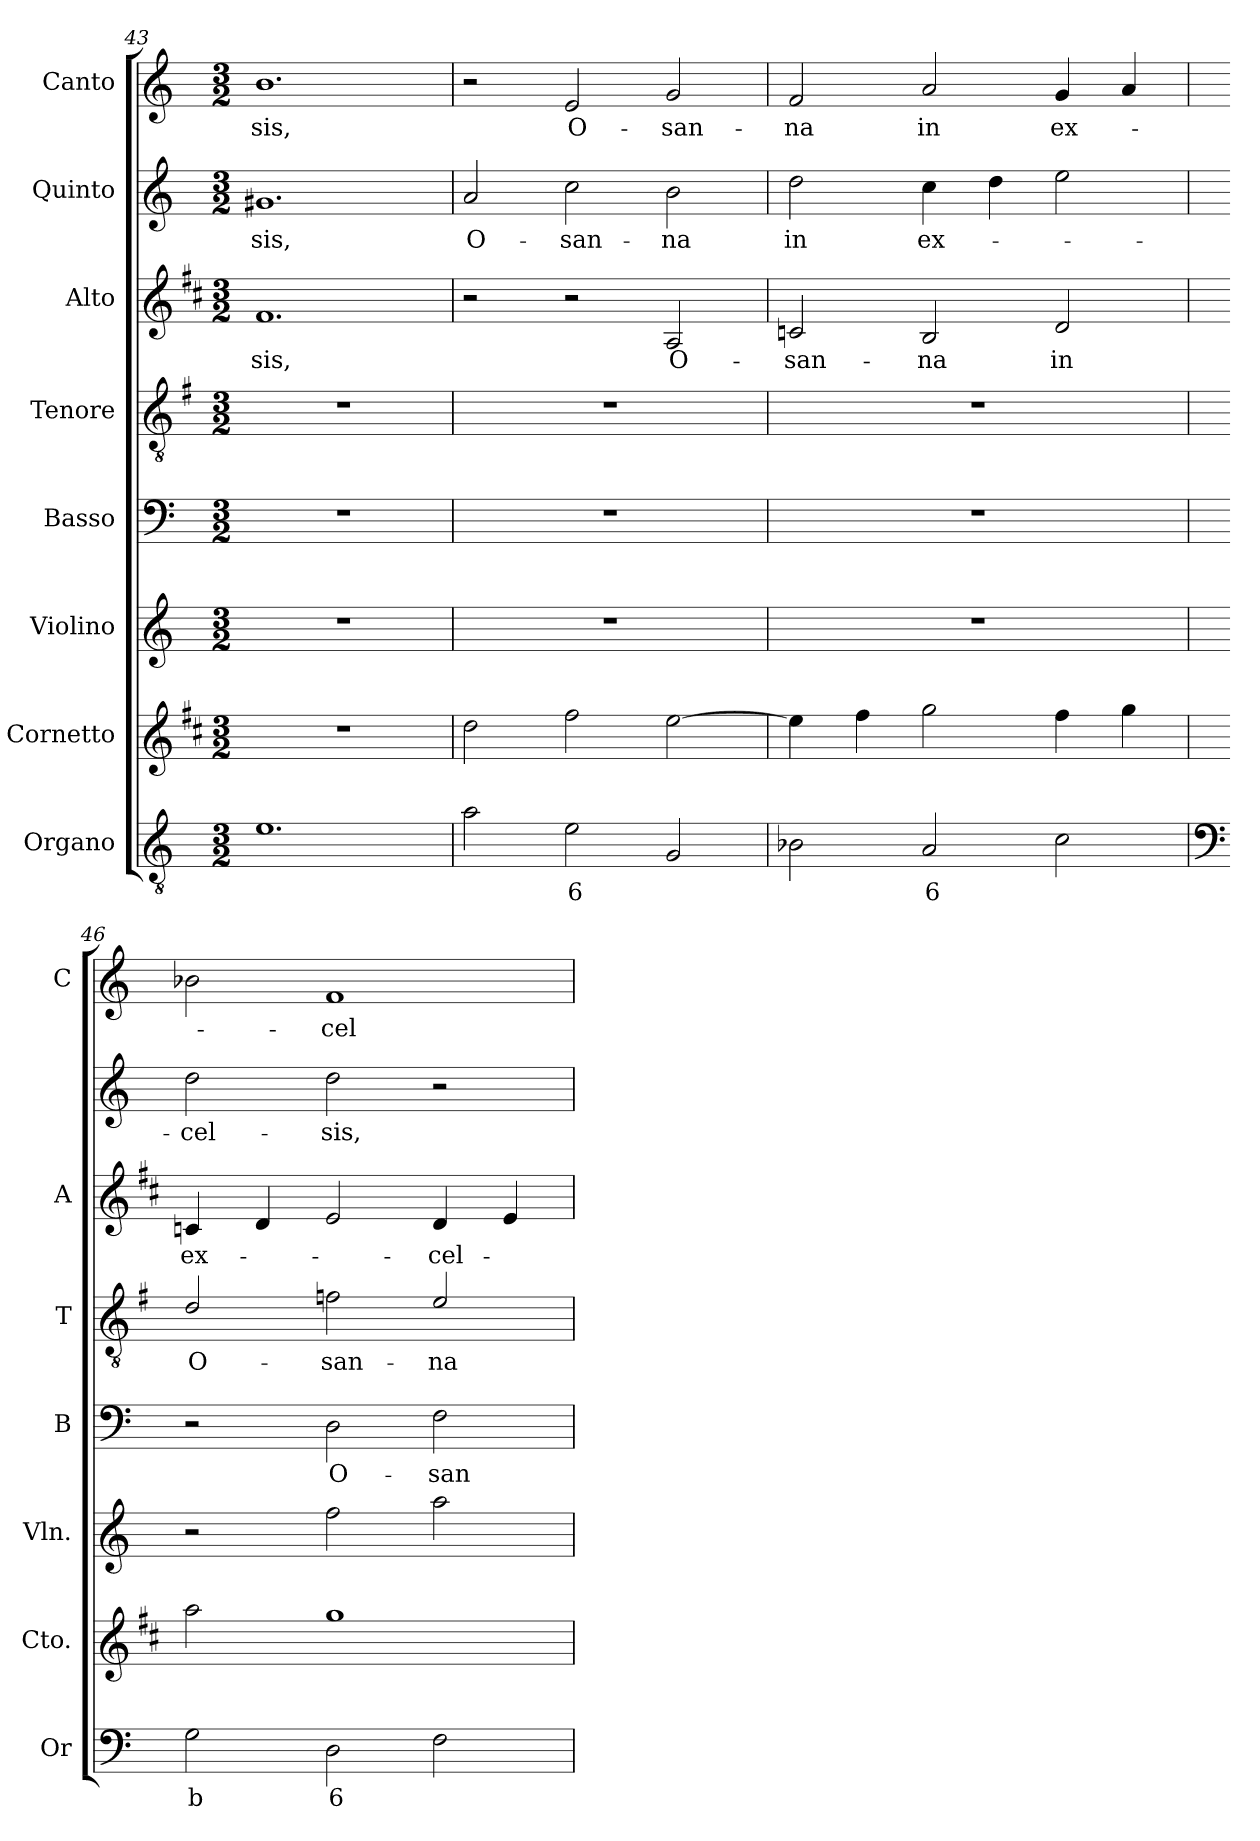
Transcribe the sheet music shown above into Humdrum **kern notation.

**kern	**text	**kern	**kern	**kern	**text	**kern	**text	**kern	**text	**kern	**text	**kern	**text
*part8	*part8	*part7	*part6	*part5	*part5	*part4	*part4	*part3	*part3	*part2	*part2	*part1	*part1
*staff8	*staff8	*staff7	*staff6	*staff5	*staff5	*staff4	*staff4	*staff3	*staff3	*staff2	*staff2	*staff1	*staff1
*I"Organo	*	*I"Cornetto	*I"Violino	*I"Basso	*	*I"Tenore	*	*I"Alto	*	*I"Quinto	*	*I"Canto	*
*I'Or	*	*I'Cto.	*I'Vln.	*I'B	*	*I'T	*	*I'A	*	*	*	*I'C	*
*clefGv2	*	*clefG2	*clefG2	*clefF4	*	*clefGv2	*	*clefG2	*	*clefG2	*	*clefG2	*
*	*	*ITrd1c2	*	*	*	*ITrd4c7	*	*ITrd1c2	*	*	*	*	*
*k[]	*	*k[]	*k[]	*k[]	*	*k[]	*	*k[]	*	*k[]	*	*k[]	*
*C:	*	*C:	*C:	*C:	*	*C:	*	*C:	*	*C:	*	*C:	*
*M3/2	*	*M3/2	*M3/2	*M3/2	*	*M3/2	*	*M3/2	*	*M3/2	*	*M3/2	*
=43	=43	=43	=43	=43	=43	=43	=43	=43	=43	=43	=43	=43	=43
!	!	!	!	!	!	!	!	!	!LO:LY:b	!	!LO:LY:b	!	!LO:LY:b
1.e	.	1.r	1.r	1.r	.	1.r	.	1.e	-sis,	1.g#X	-sis,	1.b	-sis,
=44	=44	=44	=44	=44	=44	=44	=44	=44	=44	=44	=44	=44	=44
!	!	!	!	!	!	!	!	!	!	!	!LO:LY:b	!	!
2a\	.	2cc\	1.r	1.r	.	1.r	.	2r	.	2a/	O-	2r	.
!	!LO:LY:b	!	!	!	!	!	!	!	!	!	!LO:LY:b	!	!LO:LY:b
2e\	6	2ee\	.	.	.	.	.	2r	.	2cc\	-san-	2e/	O-
!	!	!	!	!	!	!	!	!	!LO:LY:b	!	!LO:LY:b	!	!LO:LY:b
2G/	.	[2dd\	.	.	.	.	.	2G/	O-	2b\	-na	2g/	-san-
=45	=45	=45	=45	=45	=45	=45	=45	=45	=45	=45	=45	=45	=45
!	!	!	!	!	!	!	!	!	!LO:LY:b	!	!LO:LY:b	!	!LO:LY:b
2B-X\	.	4dd\]	1.r	1.r	.	1.r	.	2B-X/	-san-	2dd\	in	2f/	-na
.	.	4ee\	.	.	.	.	.	.	.	.	.	.	.
!	!LO:LY:b	!	!	!	!	!	!	!	!LO:LY:b	!	!LO:LY:b	!	!LO:LY:b
2A/	6	2ff\	.	.	.	.	.	2A/	-na	4cc\	ex-	2a/	in
.	.	.	.	.	.	.	.	.	.	4dd\	.	.	.
!	!	!	!	!	!	!	!	!	!LO:LY:b	!	!	!	!LO:LY:b
2c\	.	4ee\	.	.	.	.	.	2c/	in	2ee\	.	4g/	ex-
.	.	4ff\	.	.	.	.	.	.	.	.	.	4a/	.
=46	=46	=46	=46	=46	=46	=46	=46	=46	=46	=46	=46	=46	=46
*clefF4	*	*	*	*	*	*	*	*	*	*	*	*	*
!	!LO:LY:b	!	!	!	!	!	!LO:LY:b	!	!LO:LY:b	!	!LO:LY:b	!	!
2G\	b	2gg\	2r	2r	.	2G/	O-	4B-X/	ex-	2dd\	-cel-	2b-X\	.
.	.	.	.	.	.	.	.	4c/	.	.	.	.	.
!	!LO:LY:b	!	!	!	!LO:LY:b	!	!LO:LY:b	!	!	!	!LO:LY:b	!	!LO:LY:b
2D\	6	1ff	2ff\	2D\	O-	2B-X\	-san-	2d/	.	2dd\	-sis,	1f	-cel-
!	!	!	!	!	!LO:LY:b	!	!LO:LY:b	!	!LO:LY:b	!	!	!	!
2F\	.	.	2aa\	2F\	-san-	2A/	-na	4c/	-cel-	2r	.	.	.
.	.	.	.	.	.	.	.	4d/	.	.	.	.	.
=	=	=	=	=	=	=	=	=	=	=	=	=	=
*-	*-	*-	*-	*-	*-	*-	*-	*-	*-	*-	*-	*-	*-
